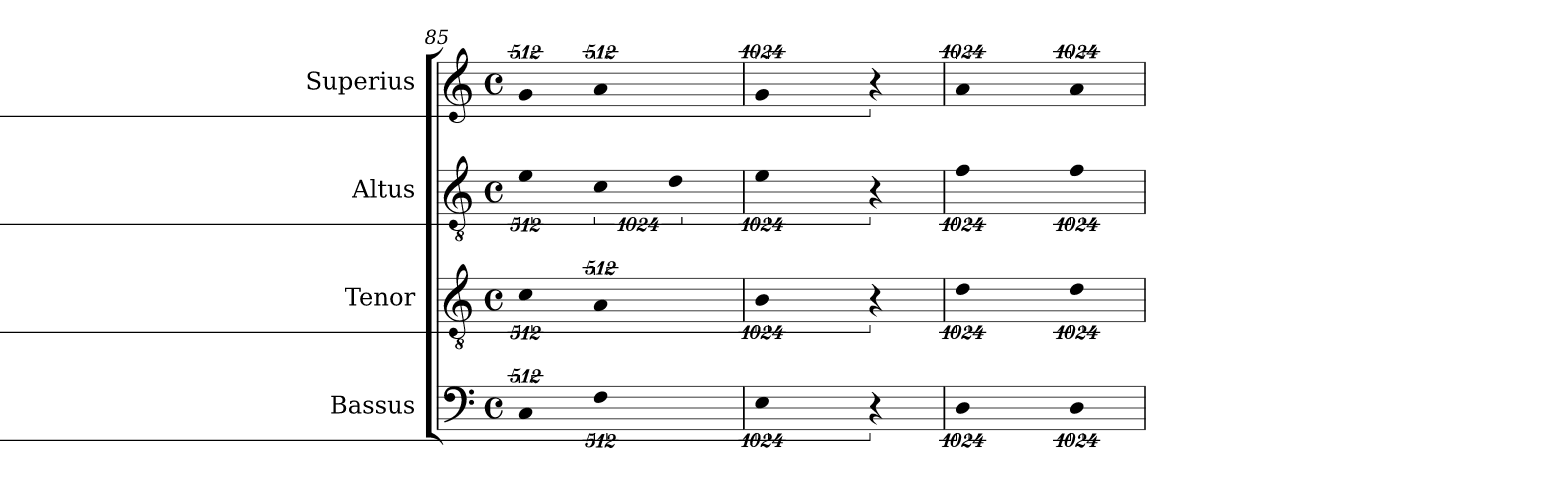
**kern	**kern	**kern	**kern
*part4	*part3	*part2	*part1
*staff4	*staff3	*staff2	*staff1
*I"Bassus	*I"Tenor	*I"Altus	*I"Superius
*I'B.	*I'T.	*	*I'S.
*clefF4	*clefGv2	*clefGv2	*clefG2
*	*ITrd7c12	*ITrd7c12	*
*k[]	*k[]	*k[]	*k[]
*C:	*C:	*C:	*C:
*M4/4	*M4/4	*M4/4	*M4/4
*met(c)	*met(c)	*met(c)	*met(c)
=85	=85	=85	=85
!LO:N:vis=1	!LO:N:vis=1	!LO:N:vis=1	!LO:N:vis=1
512%341Ci	512%341Ci	512%341Ei	512%341gi
!LO:N:vis=0	!LO:N:vis=0	!LO:N:vis=1	!LO:N:vis=0
512%683Fi	512%683AAi	1024%683Ci	512%683ai
!	!	!LO:N:vis=1	!
.	.	1024%683Di	.
=86	=86	=86	=86
!LO:N:vis=0	!LO:N:vis=0	!LO:N:vis=0	!LO:N:vis=0
1024%1365Ei	1024%1365BBi	1024%1365Ei	1024%1365gi
!LO:N:vis=1	!LO:N:vis=1	!LO:N:vis=1	!LO:N:vis=1
1024%683r	1024%683r	1024%683r	1024%683r
=87	=87	=87	=87
!LO:N:vis=0	!LO:N:vis=0	!LO:N:vis=0	!LO:N:vis=0
1024%1365Di	1024%1365Di	1024%1365Fi	1024%1365ai
!LO:N:vis=1	!LO:N:vis=1	!LO:N:vis=1	!LO:N:vis=1
1024%683Di	1024%683Di	1024%683Fi	1024%683ai
=	=	=	=
*-	*-	*-	*-
